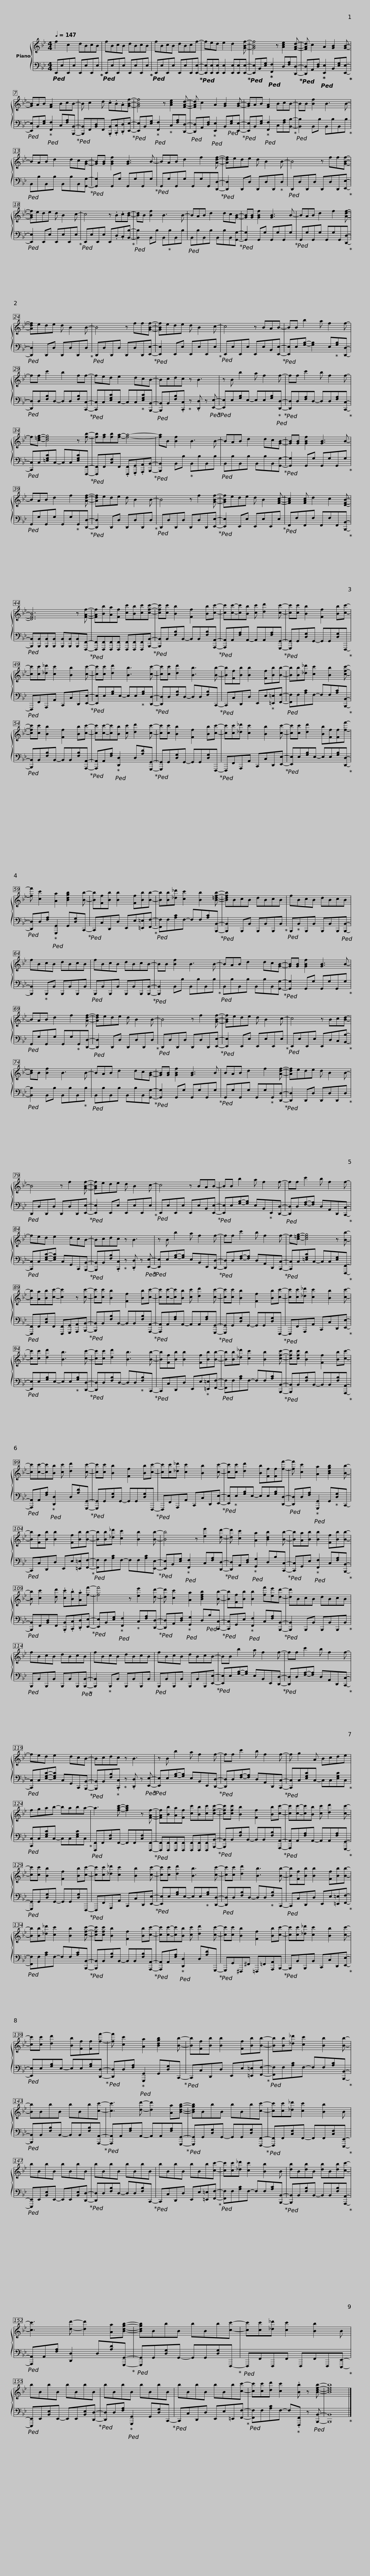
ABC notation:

X:1
%%score { 1 | 2 }
L:1/8
Q:1/4=147
M:4/4
I:linebreak $
K:Bb
V:1 treble
V:2 bass
V:1
 f2 c2 dBcB | fBcB dBcB | fBcB dBcf- | fed e2 d2 [GBf]- | [GBf]4 z [Ace]2 [FAd]- |$ %5
 [FAd] c2 A2 [GB]2 [GB]- | [GB]AB [FA]2 BcB- | B c2 d .c.B.A[GBf]- | [GBf]4 z [Ace]2 [FAd]- | [FAd] c2 A2 [GB]2 [GB]- |$ %10
 [GB]AB [FA]2 BcB- | BB [Bf]2 B3 B- | BAB d2 dc[GB]- | [GB][GB] [GBf]2 [GB]3 B- | BAB d2 f2 [Adf]- |$ %15
 [Adf]ede d B2 B- | B4 z ff[GBf]- | [GBf]ede d B2 c- | c4 z .B.c[Bd]- | [Bd]B [Bf]2 B3 B- |$ %20
 BAB d2 dc[GB]- | [GB][GB] [GBf]2 [GB]3 B- | BAB d2 f2 [Adf]- | [Adf]ede d B2 B- | B4 z ff[GBf]- |$ %25
 [GBf]ede d B2 c- | c4 z BAB- | BB b2 a f2 f- | ff c'2 b2 ff- | fed e2 dcB- |$ %30
 Bcdc z B3 | z B b2 a f2 f- | ff c'2 b f2 f- | f[c=eg]- [ceg]4 z [fb]- | [fb][fa][fb][fa]- [fa]4- |$ %35
 [fa]B [Bf]2 B3 B- | BAB d2 dc[GB]- | [GB][GB] [GBf]2 [GB]3 B- | BAB d2 f2 [Adf]- | [Adf]ede d B2 B- |$ %40
 B4 z f2 [GBf]- | [GBf]ede d B2 [FAc]- | [FAc]2 [FAc] d2 c2 [DFB]- | [DFB]6 z [FAf]- |$ [FAf][Bb][Aa][Ff] [cc'][Bb][cc'][cfc']- | %45
 [cfc'][cc'] [Bb]2 [Ff]2 [Bb][cc']- | [cc'][cc']-[cc'][Bb] [cc'] [dd']2 [cc']- | [cc'][cc'] [Bb]2 [Ff]2 [Bb][cc']- |$ [cc'][cc'][_d_d'] [cc']2 [Bb]2 [cc']- | [cc'][cc'] [dd']2 [Bb]3 [cc']- | %50
 [cc'][cc'] [dd']2 [Bb]3 [Bb]- | [Bb][Ff][Bb] [Bb]2 [Ff][Bb][Bb]- |$ [Bb][Bb][_d_d'] [cc']2 [Bb]2 [cfc']- | [cfc'][cc'] [Bb]2 [Ff]2 [Bb][cc']- | [cc'][cc']-[cc'][Bb] [cc'] [dd']2 [cc']- | %55
 [cc'][cc'] [Bb]2 [Ff]2 [Bb][cc']- |$ [cc'][cc'][_d_d'] [cc']2 [Bb]2 [cc']- | [cc'][cc'] [dd']2 [Bb][Ff][Ff][ff']- | [ff'] [cc']2 [Aa]2 [Bdgb]2 [Bb]- | [Bb][Ff][Bb] [Bb]2 [Ff][Bb][Bb]- |$ %60
 [Bb][Bb][_d_d'] [cc']2 [Bb]2 [B=dfb]- | [Bdfb]BcB dBcB | fBcB dBcB | fBcB dBcB | fBcB dBcB- |$ %65
 BB [Bf]2 B3 B- | BAB d2 dc[GB]- | [GB][GB] [GBf]2 [GB]3 B- | BAB d2 f2 [Adf]- | [Adf]ede d B2 B- |$ %70
 B4 z f2 [GBf]- | [GBf]ede d B2 c- | c4 z Bc[Bd]- | [Bd]B [Bf]2 B3 B- | BAB d2 dc[GB]- |$ %75
 [GB][GB] [GBf]2 [GB]3 B | BAB d2 f2 [Adf]- | [Adf]ede d B2 B- | B4 z f2 [GBf]- | [GBf]ede d B2 c- |$ %80
 c4 z BAB- | BB b2 a f2 f- | ff c'2 b f2 f- | fed e2 dcB- | Bcdc z B3 |$ %85
 z B b2 a f2 f- | ff c'2 b f2 f- | f[c=eg]- [ceg]4 z [Bb]- | [Bb][Aa][Bb][cc']- [cc']2 z [cc']- |$ [cc'][cc'] [Bb]2 [Ff]2 [Bb][cc']- | %90
 [cc'][cc']-[cc'][Bb] [cc'] [dd']2 [cc']- | [cc'][cc'] [Bb]2 [Ff]2 [Bb][cc']- | [cc'][cc'][_d_d'] [cc']2 [Bb]2 [cc']- |$ [cc'][cc'] [dd']2 [Bb]3 [cc']- | [cc'][cc'] [dd']2 [Bb]3 [Bb]- | %95
 [Bb][Ff][Bb] [Bb]2 [Ff][Bb][Bb]- | [Bb][Bb][_d_d'] [cc']2 [Bb]2 [cfc']- |$ [cfc'][cfc'] [Bb]2 [Ff]2 [Bb][cc']- | [cc'][cc']-[cc'][Bb] [cc'] [dd']2 [cc']- | [cc'][cc'] [Bb]2 [Ff]2 [Bb][cc']- | %100
 [cc'][cc'][_d_d'] [cc']2 [Bb]2 [cc']- |$ [cc'][cc'] [dd']2 [Bb][Ff][Ff][ff']- | [ff'] [cc']2 [Aa]2 [Bdgb]2 [Bb]- | [Bb][Ff][Bb] [Bb]2 [Ff][Bb][Bb]- | [Bb][Bb][_d_d'] [cc']2 [Bb]2 [Bb]- | %105
 [Bb]4 z [ee']2 [dd']- |$ [dd'] [cc']2 [Aa]2 [Bdb]2 [Bb]- | [Bb][Aa][Bb] [Bb]2 [Ff][Bb][Bb]- | [Bb] [cc']2 [dd'] .[cc'].[Bb].[Aa][ff']- | [ff']4 z [ee']2 [dd']- | %110
 [dd'] [cc']2 [Aa]2 [Bdfb]2 [Bb]- |$ [Bb][Ff][Bb] [Bb]2 [ff'][ee'][dd']- | [dd']BcB dBcB | fBcB dBcB | fBcB dBcB | %115
 fBcB dBcB- |$ BB b2 a f2 f- | ff c'2 b f2 f- | fed e2 dcB- | Bcdc z B3 | %120
 z B b2 a f2 f- |$ ff c'2 b f2 f- | f g2 A Bcde | fgab- baba- | a3 [fac']- [fac']2 z [FAf]- |$ %125
 [FAf][Bb][Aa][Ff] [cc'][Bb][cc'][cfc']- | [cfc'][cfc'] [Bb]2 [Ff]2 [Bb][cc']- | [cc'][cc']-[cc'][Bb] [cc'] [dd']2 [cc']- | [cc'][cc'] [Bb]2 [Ff]2 [Bb][cc']- |$ [cc'][cc'][_d_d'] [cc']2 [Bb]2 [cc']- | %130
 [cc'][cc'] [dd']2 [Bb]3 [cc']- | [cc'][cc'] [dd']2 [Bb]3 [Bb]- | [Bb][Ff][Bb] [Bb]2 [Ff][Bb][Bb]- |$ [Bb][Bb][_d_d'] [cc']2 [Bb]2 [cfc']- | [cfc'][cfc'] [Bb]2 [Ff]2 [Bb][cc']- | %135
 [cc'][cc']-[cc'][Bb] [cc'] [dd']2 [cc']- | [cc'][cc'] [Bb]2 [Ff]2 [Bb][cc']- |$ [cc'][cc'][_d_d'] [cc']2 [Bb]2 [cc']- | [cc'][cc'] [dd']2 [Bb][Ff][Ff][ff']- | [ff'] [cc']2 [Aa]2 [Bdgb]2 [Bb]- | %140
 [Bb][Ff][Bb] [Bb]2 [Ff][Bb][Bb]- |$ [Bb][Bb][_d_d'] [cc']2 [Bb]2 [Bb]- | [Bb]BbB bBb[cc']- | [cc']3 [dd']- [dd']2 [Aa][Bdgb]- | [Bdgb]BbB bBb[cc']- | %145
 [cc'][cc'][_d_d'] [cc']2 [Bb]2 B |$ bBbB bBbB | bBbB bBbB | bBbB bBb[cc']- | [cc'][cc'][_d_d'] [cc']2 [Bb]2 B | %150
 [db]B[db]B [db]B[db][cc']- |$ [cc']3 [dd']- [dd']2 [Aa][Bdgb]- | [Bdgb]BbB bBb[cc']- | [cc'][cc'][_d_d'] [cc']2 [Bb]2 B | bBbB bBbB | %155
 bBbB bBbB |$ bBbB bBb[cc']- | [cc'][cc'][dd'] [cc']2 .[Bb] z [Bdfb]- | [Bdfb]8 |] %159
V:2
!ped! E,,E,E,,E, E,,E,E,,E,!ped-up! |!ped! E,,E,E,,E, E,,E,E,,E,!ped-up! |!ped! E,,E,E,,E, E,,E,E,,[E,,E,]-!ped-up! |!ped! [E,,E,][E,,E,][E,,E,] [E,,E,]2 [E,,E,][E,,E,][E,,E,]-!ped-up! |!ped! [E,,E,]B,,[E,G,]!ped-up!!ped! [F,,F,]2 D,[F,A,][D,,D,]-!ped-up! |$ %5
!ped! [D,,D,]A,,[D,F,]!ped-up!!ped! [E,,E,]2 B,,[E,G,][E,,E,]-!ped-up! |!ped! [E,,E,]B,,[E,G,]!ped-up!!ped! [F,,F,]2 C,[F,A,][B,,,B,,]-!ped-up! |!ped! [B,,,B,,]F,,[B,,D,]F,, .[B,,,B,,].[C,,C,].[D,,D,][E,,E,]-!ped-up! |!ped! [E,,E,]B,,[E,G,]!ped-up!!ped! [F,,F,]2!ped-up! C,[F,A,][D,,D,]- |!ped! [D,,D,]A,,[D,F,]!ped-up!!ped! [E,,E,]2 B,,!ped![E,G,][E,,E,]-!ped-up! |$ %10
!ped! [E,,E,]B,,[E,G,]!ped-up!!ped! [F,,F,]2 C,[F,A,][B,,B,]-!ped-up! |!ped! [B,,B,]2 B,,B, B,,B,B,,B,!ped-up! |!ped! B,,B,B,,B, B,,B,B,,[G,,G,]-!ped-up! |!ped! [G,,G,]2 G,,G, G,,G,G,,G,!ped-up! |!ped! G,,G,G,,G, G,,G,G,,[D,,D,]-!ped-up! |$ %15
!ped! [D,,D,]2 D,,D, D,,D,D,,!ped-up!D, |!ped! D,,D,D,,D, D,,D,D,,[E,,E,]-!ped-up! |!ped! [E,,E,]2 E,,E, E,,E,E,,E,!ped-up! |!ped! E,,E,E,,E, E,,.D,.C,[B,,B,]-!ped-up! |!ped! [B,,B,]2 B,,B, B,,!ped-up!B,B,,B, |$ %20
!ped! B,,B,B,,B, B,,B,B,,[G,,G,]-!ped-up! |!ped! [G,,G,]2 G,,G, G,,G,G,,G,!ped-up! |!ped! G,,G,G,,G, G,,G,G,,[D,,D,]-!ped-up! |!ped! [D,,D,]2 D,,D, D,,D,D,,D,!ped-up! |!ped! D,,D,D,,D, D,,D,D,,[E,,E,]-!ped-up! |$ %25
!ped! [E,,E,]2 E,,E, E,,E,E,,E,!ped-up! |!ped! E,,E,E,,E, E,,E,B,,[E,,E,]-!ped-up! |!ped! [E,,E,]E,[G,B,]- [G,B,]2 E,!ped-up![G,B,][D,,D,]- |!ped! [D,,D,]D,[F,B,]D,- D,D,[F,B,][C,,C,]-!ped-up! |!ped! [C,,C,]C,[E,G,C]C,- C,C,!ped-up![E,G,C][B,,,B,,]- |$ %30
!ped! [B,,,B,,]B,,[F,B,].[C,,C,]!ped-up! z .[D,,D,] z!ped! [E,,E,]-!ped-up! |!ped! [E,,E,]E,[G,B,]E,- E,E,[G,B,]!ped-up!!ped![D,,D,]-!ped-up! |!ped! [D,,D,]D,[F,A,]D,- D,D,[F,A,][C,,C,]-!ped-up! |!ped! [C,,C,]C,[=E,G,C]C,- C,C,[E,G,C][F,,,F,,]-!ped-up! |!ped! [F,,,F,,]F,,[C,F,]F,, .[F,,,F,,].[G,,,G,,].[A,,,A,,][B,,,B,,]-!ped-up! |$ %35
!ped! [B,,,B,,]2 B,,B,!ped-up! B,,B,B,,B, |!ped! B,,B,B,,B, B,,B,B,,[G,,G,]-!ped-up! |!ped! [G,,G,]2 G,,G, G,,G,G,,G,!ped-up! |!ped! G,,G,G,,G, G,,G,!ped-up!G,,[D,,D,]-!ped-up! |!ped! [D,,D,]2 D,,D, D,,D,D,,D,!ped-up! |$ %40
!ped! D,,D,D,,D, D,,D,D,,[E,,E,]-!ped-up! |!ped! [E,,E,]2 E,,E, E,,E,E,,E,!ped-up! |!ped! F,,F,F,,F, F,,F,F,,[B,,,B,,]-!ped-up! |!ped! [B,,,B,,][B,,,B,,][B,,,B,,][B,,,B,,] [B,,,B,,][B,,,B,,][B,,,B,,][F,,,F,,]-!ped-up! |$!ped! [F,,,F,,][F,,,F,,][F,,,F,,][F,,,F,,] [F,,,F,,][F,,,F,,][F,,,F,,][B,,,B,,]-!ped-up! | %45
!ped! [B,,,B,,]B,,[F,B,]B,,- B,,B,,[F,B,][A,,,A,,]-!ped-up! |!ped! [A,,,A,,]A,,[F,A,]A,,- A,,A,,[F,A,][G,,,G,,]-!ped-up! |!ped! [G,,,G,,]G,,[D,G,]G,,- G,,G,,[D,G,]F,,,-!ped-up! |$!ped! F,,,F,,A,,,A,, C,,C,D,,[E,,E,]-!ped-up! |!ped! [E,,E,]E,[G,B,]E,- E,E,!ped-up![G,B,][D,,D,]-!ped-up! | %50
!ped! [D,,D,]D,[F,B,]D,- D,D,[F,B,]C,,-!ped-up! |!ped! C,,C,D,,D, E,,E,!ped-up![=E,,=E,][F,,F,]- |$!ped! [F,,F,]F,[A,C]F,- F,F,[A,C][B,,,B,,]-!ped-up! |!ped! [B,,,B,,]B,,[F,B,]B,,- B,,B,,[F,B,][A,,,A,,]-!ped-up! |!ped! [A,,,A,,]A,,[F,A,]!ped-up!!ped! [D,,D,]2 D,[A,D][G,,,G,,]-!ped-up! | %55
!ped! [G,,,G,,]G,,[D,G,]G,,- G,,G,,[D,G,]F,,,-!ped-up! |$!ped! F,,,F,,A,,,A,, C,,C,D,,[E,,E,]-!ped-up! |!ped! [E,,E,]E,[G,B,]E,- E,E,[G,B,][D,,D,]-!ped-up! |!ped! [D,,D,]D,[F,A,]!ped-up!!ped! [G,,,G,,]2 G,,[D,G,]C,,-!ped-up! |!ped! C,,C,D,,D, E,,E,[=E,,=E,][F,,F,]-!ped-up! |$ %60
!ped! [F,,F,]F,[A,C]F,- F,F,[A,C][B,,,B,,]-!ped-up! |!ped! [B,,,B,,]2 B,,,B,, B,,,B,,B,,,B,,!ped-up! |!ped! B,,,!ped-up!B,,B,,,B,, B,,,B,,B,,,!ped![B,,,B,,]- | [B,,,B,,]2!ped-up! B,,,B,, B,,,B,,B,,,B,, |!ped! B,,,B,,B,,,B,, B,,,B,,B,,,[B,,,B,,]-!ped-up! |$ %65
!ped! [B,,,B,,]2 B,,B, B,,B,B,,B,!ped-up! |!ped! B,,B,B,,B, B,,B,B,,[G,,G,]-!ped-up! |!ped! [G,,G,]2 G,,G, G,,G,G,,G,!ped-up! |!ped! G,,G,G,,G, G,,G,!ped-up!G,,[D,,D,]- |!ped! [D,,D,]2 D,,D, D,,D,D,,D,!ped-up! |$ %70
!ped! D,,D,D,,D, D,,D,D,,[E,,E,]-!ped-up! |!ped! [E,,E,]2 E,,E, E,,E,E,,E,!ped-up! |!ped! E,,E,E,,E, E,,D,C,[B,,B,]-!ped-up! |!ped! [B,,B,]2 B,,B, B,,B,B,,!ped-up!B, |!ped! B,,B,B,,B, B,,B,B,,[G,,G,]-!ped-up! |$ %75
!ped! [G,,G,]2 G,,G, G,,G,G,,G,!ped-up! |!ped! G,,G,G,,G, G,,G,!ped-up!G,,[D,,D,]-!ped-up! |!ped! [D,,D,]2 D,,D, D,,D,D,,D,!ped-up! |!ped! D,,D,D,,D, D,,D,D,,[E,,E,]-!ped-up! |!ped! [E,,E,]2 E,,E, E,,E,E,,E,!ped-up! |$ %80
!ped! E,,E,E,,E, E,,E,B,,[E,,E,]-!ped-up! |!ped! [E,,E,]E,[G,B,]-[G,B,] E,B,,!ped-up!E,,[D,,D,]- |!ped! [D,,D,]D,[F,A,]-[F,A,] D,A,,D,,[C,,C,]-!ped-up! |!ped! [C,,C,]C,[E,G,C]-[E,G,C] C,G,,C,,[B,,,B,,]-!ped-up! |!ped! [B,,,B,,]B,,[F,B,].[C,,C,]!ped-up! z .[D,,D,] z!ped! [E,,E,]-!ped-up! |$ %85
!ped! [E,,E,]E,[G,B,]-[G,B,] E,B,,E,,[D,,D,]-!ped-up! |!ped! [D,,D,]D,[F,A,]-[F,A,] D,A,,D,,[C,,C,]-!ped-up! |!ped! [C,,C,]C,[=E,G,C]C,- C,C,[E,G,][F,,,F,,]-!ped-up! |!ped! [F,,,F,,]F,,[C,F,]F,, [F,,,F,,][G,,,G,,][A,,,A,,][B,,,B,,]-!ped-up! |$!ped! [B,,,B,,]B,,[F,B,]B,,- B,,B,,[F,B,][A,,,A,,]-!ped-up! | %90
!ped! [A,,,A,,]A,,[F,A,]A,,- A,,A,,[F,A,][G,,,G,,]-!ped-up! |!ped! [G,,,G,,]G,,[D,G,]G,,- G,,G,,[D,G,]F,,,-!ped-up! |!ped! F,,,F,,A,,,A,, C,,C,D,,[E,,E,]-!ped-up! |$!ped! [E,,E,]E,[G,B,]E,- E,E,!ped-up![G,B,][D,,D,]-!ped-up! |!ped! [D,,D,]D,[F,B,]D,- D,D,!ped-up![F,B,]C,,-!ped-up! | %95
!ped! C,,C,D,,D, E,,E,!ped-up![=E,,=E,][F,,F,]- |!ped! [F,,F,]F,[A,C]F,- F,F,[A,C][B,,,B,,]-!ped-up! |$!ped! [B,,,B,,]B,,[F,B,]B,,- B,,B,,[F,B,][A,,,A,,]-!ped-up! |!ped! [A,,,A,,]A,,[F,A,]!ped-up!!ped! [D,,D,]2 D,[A,D][G,,,G,,]-!ped-up! |!ped! [G,,,G,,]G,,[D,G,]G,,- G,,G,,[D,G,]F,,,-!ped-up! | %100
!ped! F,,,F,,A,,,A,, C,,C,D,,[E,,E,]-!ped-up! |$!ped! [E,,E,]!ped-up!E,[G,B,]E,- E,E,[G,B,][D,,D,]- |!ped! [D,,D,]D,[F,A,]!ped-up!!ped! [G,,,G,,]2 G,,!ped-up![D,G,]C,,- |!ped! C,,C,D,,D, E,,E,[=E,,=E,][F,,F,]-!ped-up! |!ped! [F,,F,]F,[A,C]F,- F,F,[A,C][E,,E,]-!ped-up! | %105
!ped! [E,,E,]B,,[E,G,]!ped-up!!ped! [F,,F,]2 C,[F,A,][D,,D,]-!ped-up! |$!ped! [D,,D,]A,,[D,F,]!ped-up!!ped! [G,,G,]2 D,B,[C,,C,]-!ped-up! |!ped! [C,,C,]G,,E,!ped-up!!ped! [F,,F,]2 C,[F,A,][B,,,B,,]-!ped-up! |!ped! [B,,,B,,]F,,[B,,D,]F,, .[B,,,B,,].[C,,C,].[D,,D,][E,,E,]-!ped-up! |!ped! [E,,E,]B,,[E,G,]!ped-up!!ped! [F,,F,]2!ped-up! C,[F,A,][D,,D,]-!ped-up! | %110
!ped! [D,,D,]A,,[D,F,]!ped-up!!ped! [G,,G,]2 D,!ped!B,[C,,C,]-!ped-up! |$!ped! [C,,C,]G,,E,!ped-up!!ped! [F,,F,]2 C,[F,A,][B,,,B,,]-!ped-up! |!ped! [B,,,B,,]2 B,,,B,, B,,,B,,B,,,B,,!ped-up! |!ped! B,,,B,,B,,,B,, B,,,B,,B,,,!ped![B,,,B,,]-!ped-up! | [B,,,B,,]2!ped-up! B,,,B,, B,,,B,,B,,,B,, | %115
!ped! B,,,B,,B,,,B,, B,,,B,,B,,,[E,,E,]-!ped-up! |$!ped! [E,,E,]E,[G,B,]-[G,B,] E,B,,E,,[D,,D,]-!ped-up! |!ped! [D,,D,]D,[F,A,]-[F,A,] D,A,,D,,[C,,C,]-!ped-up! |!ped! [C,,C,]C,[E,G,C]-[E,G,C] C,G,,C,,[B,,,B,,]-!ped-up! |!ped! [B,,,B,,]B,,[F,B,]!ped-up!.[C,,C,]!ped-up! z .[D,,D,] z!ped! [E,,E,]-!ped-up! | %120
!ped! [E,,E,]E,[G,B,]-[G,B,] E,B,,E,,[D,,D,]-!ped-up! |$!ped! [D,,D,]D,[F,A,]-[F,A,] D,A,,D,,[C,,C,]-!ped-up! |!ped! [C,,C,]C,[E,G,C]C,- C,C,[E,G,C]C,!ped-up! |!ped! [C,,C,]C,[E,G,C]C,- C,C,[E,G,C]C,!ped-up! |!ped! [F,,,F,,]F,,[C,F,]F,,- F,,F,,[C,F,][F,,,F,,]-!ped-up! |$ %125
!ped! [F,,,F,,][F,,,F,,][F,,,F,,][F,,,F,,] [F,,,F,,][F,,,F,,][F,,,F,,][B,,,B,,]-!ped-up! |!ped! [B,,,B,,]B,,[F,B,]B,,- B,,B,,[F,B,][A,,,A,,]-!ped-up! |!ped! [A,,,A,,]A,,[F,A,]A,,- A,,A,,[F,A,][G,,,G,,]-!ped-up! |!ped! [G,,,G,,]G,,[D,G,]G,,- G,,G,,[D,G,]F,,,-!ped-up! |$!ped! F,,,F,,A,,,A,, C,,C,D,,[E,,E,]-!ped-up! | %130
!ped! [E,,E,]E,[G,B,]E,- E,E,!ped-up![G,B,][D,,D,]- |!ped! [D,,D,]D,[F,B,]D,- D,D,!ped-up![F,B,]C,,- |!ped! C,,C,D,,D, E,,E,[=E,,=E,][F,,F,]-!ped-up! |$!ped! [F,,F,]F,[A,C]F,- F,F,[A,C][B,,,B,,]-!ped-up! |!ped! [B,,,B,,]B,,[F,B,]B,,- B,,B,,[F,B,][A,,,A,,]-!ped-up! | %135
!ped! [A,,,A,,]A,,[F,A,]!ped-up!!ped! [D,,D,]2 D,[A,D]G,,,-!ped-up! |!ped! G,,,G,,^F,,,^F,, =F,,,=F,,[A,,,A,,]B,,,-!ped-up! |$!ped! B,,,B,,B,,,B,, C,,C,D,,[E,,E,]-!ped-up! |!ped! [E,,E,]E,[G,B,]E,- E,E,[G,B,][D,,D,]-!ped-up! |!ped! [D,,D,]D,[F,A,]!ped-up!!ped! [G,,,G,,]2 G,,[D,G,]C,,-!ped-up! | %140
!ped! C,,C,D,,D, E,,E,[=E,,=E,][F,,F,]-!ped-up! |$!ped! [F,,F,]F,[A,C]F,- F,F,[A,C][B,,,B,,]-!ped-up! |!ped! [B,,,B,,]B,,[F,B,]B,,- B,,B,,[F,B,][A,,,A,,]-!ped-up! |!ped! [A,,,A,,]A,,[F,A,]A,,- A,,A,,[F,A,][G,,,G,,]-!ped-up! |!ped! [G,,,G,,]G,,[D,G,]G,,- G,,G,,[D,G,][F,,,F,,]-!ped-up! | %145
!ped! [F,,,F,,]F,,[C,F,]F,,- F,,F,,[C,F,][E,,,E,,]-!ped-up! |$!ped! [E,,,E,,]E,,[B,,E,]E,,- E,,E,,[B,,E,][D,,D,]-!ped-up! |!ped! [D,,D,]D,[F,B,]D,- D,D,[F,B,]C,,-!ped-up! |!ped! C,,C,D,,D, E,,E,[=E,,=E,][F,,F,]-!ped-up! |!ped! [F,,F,]F,[A,C]F,- F,F,[A,C][B,,,B,,]-!ped-up! | %150
!ped! [B,,,B,,]B,,[F,B,]B,,- B,,B,,[F,B,][A,,,A,,]-!ped-up! |$!ped! [A,,,A,,]A,,[F,A,] [D,,D,]2 D,[A,D][G,,,G,,]-!ped-up! |!ped! [G,,,G,,]G,,[D,G,]G,,- G,,G,,[D,G,]F,,,-!ped-up! |!ped! F,,,F,,F,,,F,, F,,,F,,F,,,[E,,,E,,]-!ped-up! |!ped! [E,,,E,,]E,,[B,,E,]E,,- E,,E,,[B,,E,][D,,D,]-!ped-up! | %155
!ped! [D,,D,]D,[F,A,]!ped-up!!ped! [G,,,G,,]2 G,,[D,G,]C,,-!ped-up! |$!ped! C,,C,D,,D, E,,E,=E,,[F,,F,]-!ped-up! |!ped! [F,,F,]F,[A,C]F,- F,!ped-up!.[F,,,F,,] z!ped! [B,,,B,,]- | [B,,,B,,]8!ped-up! |] %159
